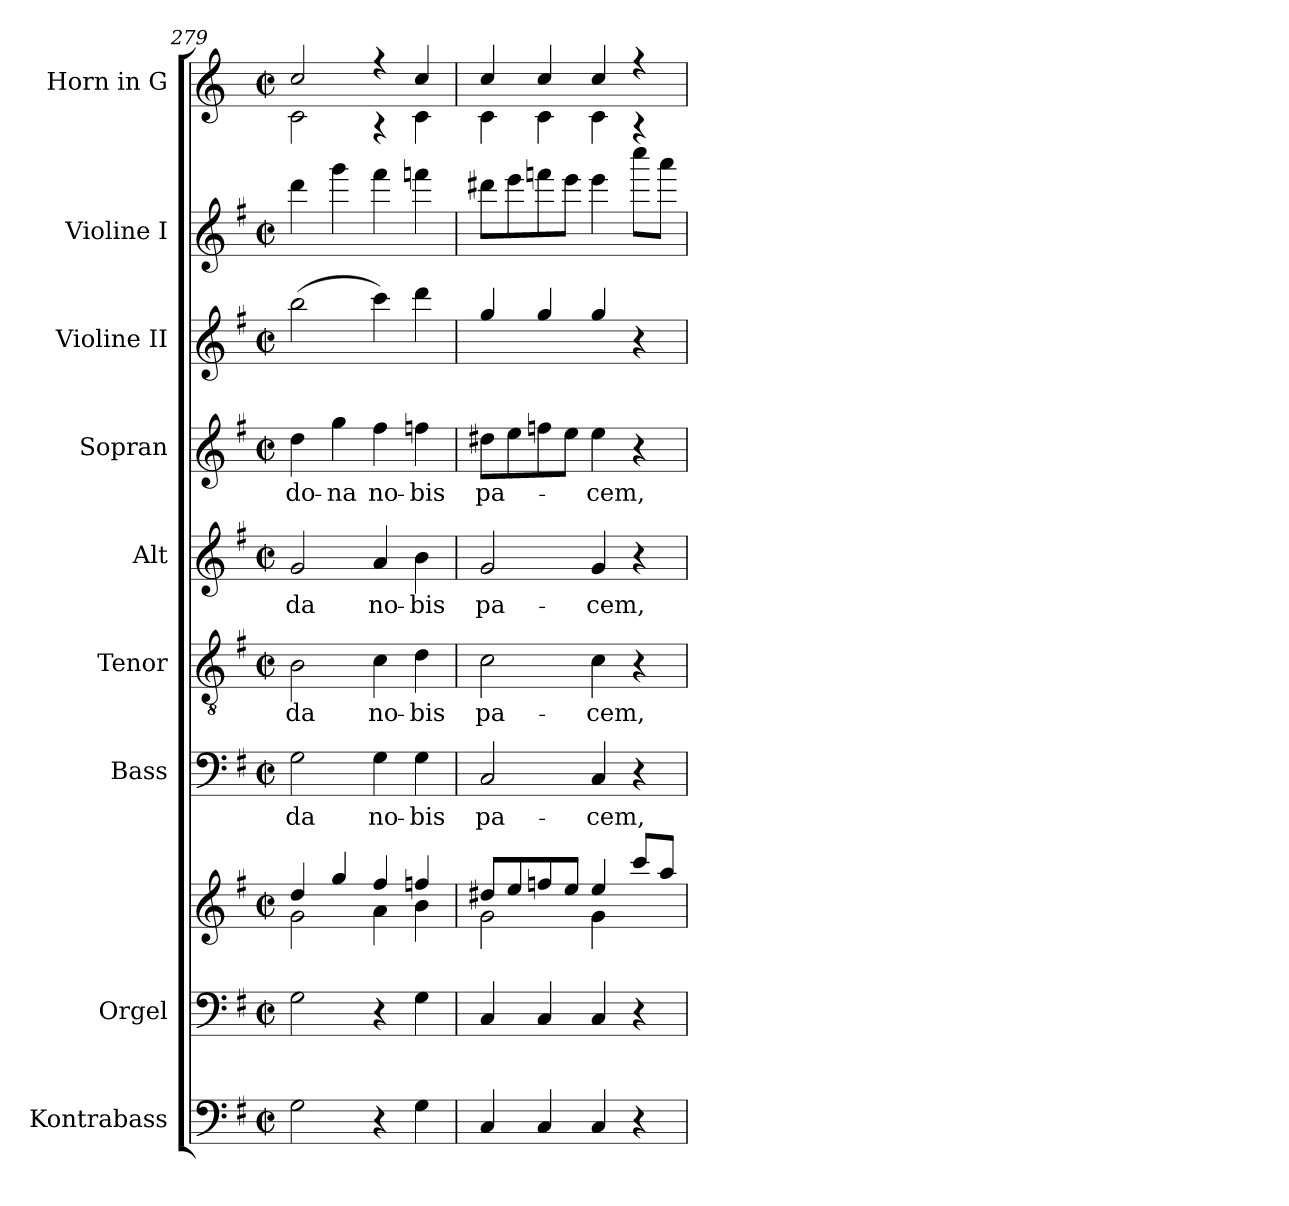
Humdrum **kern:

**kern	**kern	**kern	**kern	**text	**kern	**text	**kern	**text	**kern	**text	**kern	**kern	**kern
*part9	*part8	*part8	*part7	*part7	*part6	*part6	*part5	*part5	*part4	*part4	*part3	*part2	*part1
*staff10	*staff9	*staff8	*staff7	*staff7	*staff6	*staff6	*staff5	*staff5	*staff4	*staff4	*staff3	*staff2	*staff1
*I"Kontrabass	*I"Orgel	*	*I"Bass	*	*I"Tenor	*	*I"Alt	*	*I"Sopran	*	*I"Violine II	*I"Violine I	*I"Horn in G
*I'Kb.	*I'Org.	*	*I'B	*	*I'T	*	*I'A	*	*I'S	*	*I'Vl. II	*I'Vl. I	*I'Hrn.
*clefF4	*clefF4	*clefG2	*clefF4	*	*clefGv2	*	*clefG2	*	*clefG2	*	*clefG2	*clefG2	*clefG2
*ITrd7c12	*	*	*	*	*	*	*	*	*	*	*ITrd7c12	*ITrd7c12	*ITrd3c5
*k[f#]	*k[f#]	*k[f#]	*k[f#]	*	*k[f#]	*	*k[f#]	*	*k[f#]	*	*k[f#]	*k[f#]	*k[f#]
*G:	*G:	*G:	*G:	*	*G:	*	*G:	*	*G:	*	*G:	*G:	*G:
*M2/2	*M2/2	*M2/2	*M2/2	*	*M2/2	*	*M2/2	*	*M2/2	*	*M2/2	*M2/2	*M2/2
*met(c|)	*met(c|)	*met(c|)	*met(c|)	*	*met(c|)	*	*met(c|)	*	*met(c|)	*	*met(c|)	*met(c|)	*met(c|)
=279	=279	=279	=279	=279	=279	=279	=279	=279	=279	=279	=279	=279	=279
*	*	*^	*	*	*	*	*	*	*	*	*	*	*
!	!	!	!	!	!LO:LY:b	!	!LO:LY:b	!	!LO:LY:b	!	!LO:LY:b	!	!	!
*	*	*	*	*	*	*	*	*	*	*	*	*	*	*^
2GG\	2G\	4dd/	2g\	2G\	da	2B\	da	2g/	da	4dd\	do-	(>2b\	4dd\	2g/	2G\
!	!	!	!	!	!	!	!	!	!	!	!LO:LY:b	!	!	!	!
.	.	4gg/	.	.	.	.	.	.	.	4gg\	-na	.	4gg\	.	.
!	!	!	!	!	!LO:LY:b	!	!LO:LY:b	!	!LO:LY:b	!	!LO:LY:b	!	!	!	!
4r	4r	4ff#/	4a\	4G\	no-	4c\	no-	4a/	no-	4ff#\	no-	4cc\)	4ff#\	4r	4r
!	!	!	!	!	!LO:LY:b	!	!LO:LY:b	!	!LO:LY:b	!	!LO:LY:b	!	!	!	!
4GG\	4G\	4ffn/	4b\	4G\	-bis	4d\	-bis	4b\	-bis	4ffn\	-bis	4dd\	4ffn\	4g/	4G\
=280	=280	=280	=280	=280	=280	=280	=280	=280	=280	=280	=280	=280	=280	=280	=280
!	!	!	!	!	!LO:LY:b	!	!LO:LY:b	!	!LO:LY:b	!	!LO:LY:b	!	!	!	!
4CC/	4C/	8dd#X/L	2g\	2C/	pa-	2c\	pa-	2g/	pa-	8dd#X\L	pa-	4g/	8dd#X\L	4g/	4G\
.	.	8ee/	.	.	.	.	.	.	.	8ee\	.	.	8ee\	.	.
4CC/	4C/	8ffn/	.	.	.	.	.	.	.	8ffn\	.	4g/	8ffn\	4g/	4G\
.	.	8ee/J	.	.	.	.	.	.	.	8ee\J	.	.	8ee\J	.	.
!	!	!	!	!	!LO:LY:b	!	!LO:LY:b	!	!LO:LY:b	!	!LO:LY:b	!	!	!	!
4CC/	4C/	4ee/	4g\	4C/	-cem,	4c\	-cem,	4g/	-cem,	4ee\	-cem,	4g/	4ee\	4g/	4G\
4r	4r	8ccc/L	4ryy	4r	.	4r	.	4r	.	4r	.	4r	8ccc\L	4r	4r
.	.	8aa/J	.	.	.	.	.	.	.	.	.	.	8aa\J	.	.
*	*	*v	*v	*	*	*	*	*	*	*	*	*	*	*v	*v
=	=	=	=	=	=	=	=	=	=	=	=	=	=
*-	*-	*-	*-	*-	*-	*-	*-	*-	*-	*-	*-	*-	*-
